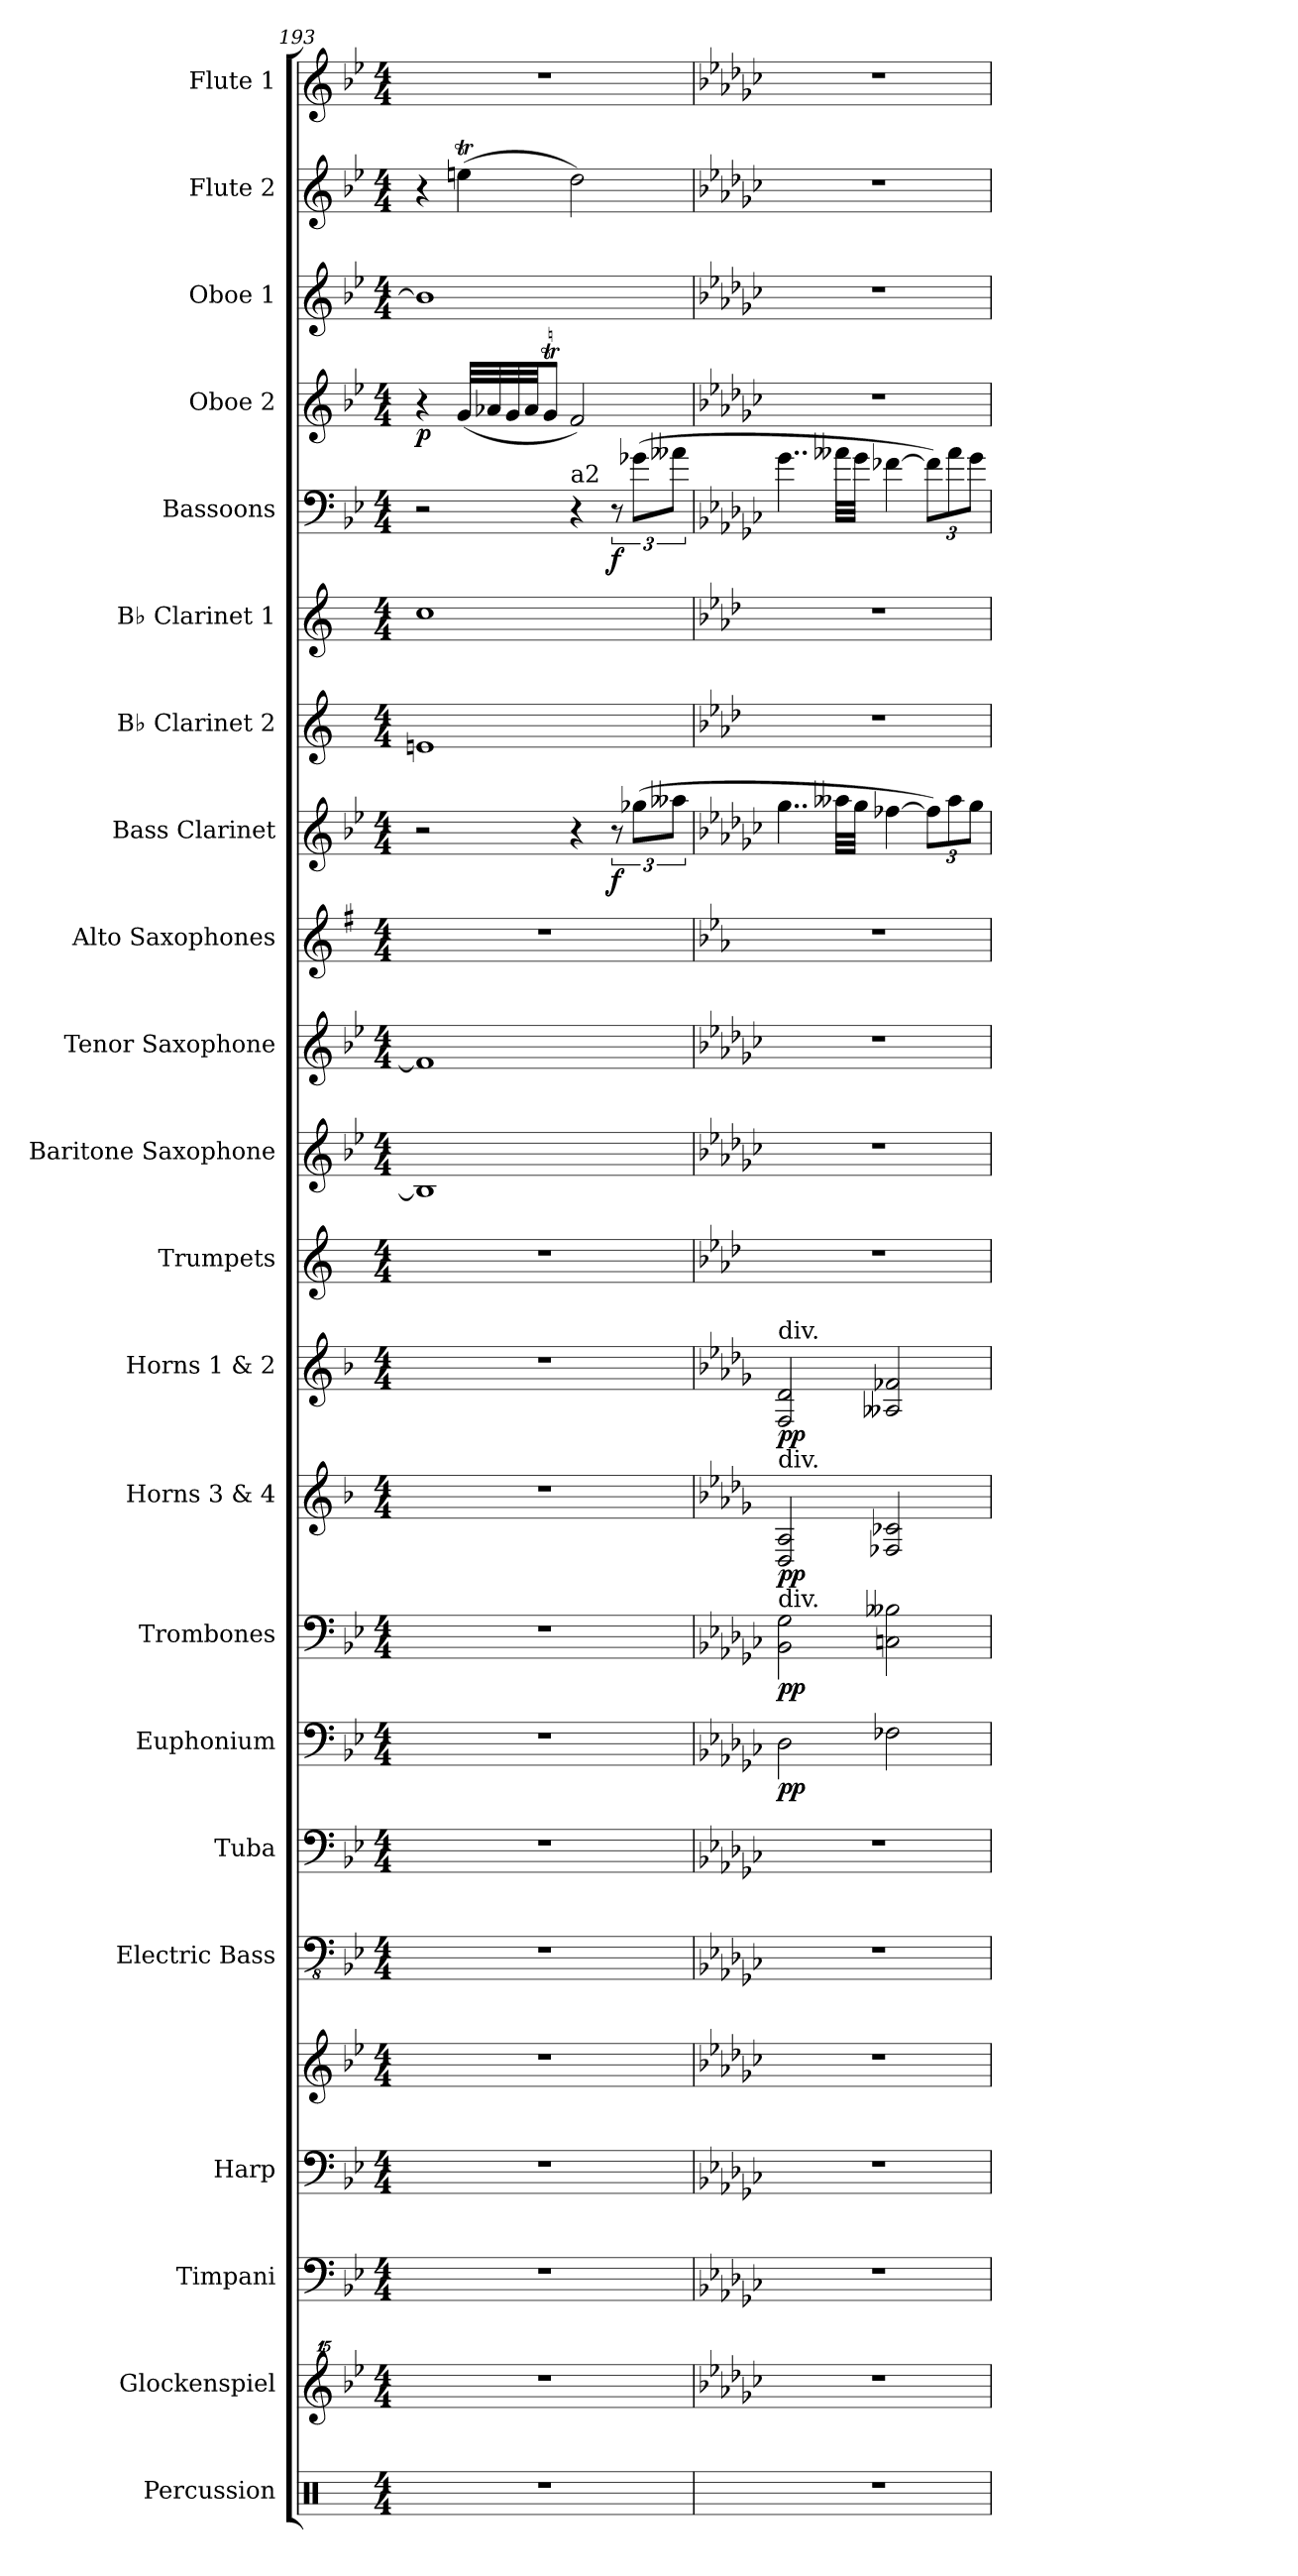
**kern	**kern	**kern	**kern	**kern	**kern	**kern	**kern	**dynam	**kern	**dynam	**kern	**dynam	**kern	**dynam	**kern	**kern	**kern	**kern	**kern	**dynam	**kern	**kern	**kern	**dynam	**kern	**dynam	**kern	**kern	**kern
*part22	*part21	*part20	*part19	*part19	*part18	*part17	*part16	*part16	*part15	*part15	*part14	*part14	*part13	*part13	*part12	*part11	*part10	*part9	*part8	*part8	*part7	*part6	*part5	*part5	*part4	*part4	*part3	*part2	*part1
*staff23	*staff22	*staff21	*staff20	*staff19	*staff18	*staff17	*staff16	*staff16	*staff15	*staff15	*staff14	*staff14	*staff13	*staff13	*staff12	*staff11	*staff10	*staff9	*staff8	*staff8	*staff7	*staff6	*staff5	*staff5	*staff4	*staff4	*staff3	*staff2	*staff1
*I"Percussion	*I"Glockenspiel	*I"Timpani	*I"Harp	*	*I"Electric Bass	*I"Tuba	*I"Euphonium	*	*I"Trombones	*	*I"Horns 3 &amp; 4	*	*I"Horns 1 &amp; 2	*	*I"Trumpets	*I"Baritone Saxophone	*I"Tenor Saxophone	*I"Alto Saxophones	*I"Bass Clarinet	*	*I"B♭ Clarinet 2	*I"B♭ Clarinet 1	*I"Bassoons	*	*I"Oboe 2	*	*I"Oboe 1	*I"Flute 2	*I"Flute 1
*I'Perc.	*I'Glk.	*I'Timp.	*I'Hrp.	*	*I'El. B.	*I'Tba.	*I'Euph.	*	*I'Tbns.	*	*I'Hns. 3/4	*	*I'Hns. 1/2	*	*I'Tpts.	*I'Bar. Sax.	*I'T. Sax.	*I'A. Saxes.	*I'B. Cl.	*	*I'B♭ Cl. 2	*I'B♭ Cl. 1	*I'Bsns.	*	*I'Ob. 2	*	*I'Ob. 1	*I'Fl. 2	*I'Fl. 1
*clefX	*clefG^^2	*clefF4	*clefF4	*clefG2	*clefFv4	*clefF4	*clefF4	*	*clefF4	*	*clefG2	*	*clefG2	*	*clefG2	*clefG2	*clefG2	*clefG2	*clefG2	*	*clefG2	*clefG2	*clefF4	*	*clefG2	*	*clefG2	*clefG2	*clefG2
*	*	*	*	*	*	*	*	*	*	*	*ITrd4c7	*	*ITrd4c7	*	*ITrd1c2	*ITrd12c21	*ITrd8c14	*ITrd5c9	*ITrd8c14	*	*ITrd1c2	*ITrd1c2	*	*	*	*	*	*	*
*k[]	*k[b-e-]	*k[b-e-]	*k[b-e-]	*k[b-e-]	*k[b-e-]	*k[b-e-]	*k[b-e-]	*	*k[b-e-]	*	*k[b-e-]	*	*k[b-e-]	*	*k[b-e-]	*k[b-e-]	*k[b-e-]	*k[b-e-]	*k[b-e-]	*	*k[b-e-]	*k[b-e-]	*k[b-e-]	*	*k[b-e-]	*	*k[b-e-]	*k[b-e-]	*k[b-e-]
*M4/4	*M4/4	*M4/4	*M4/4	*M4/4	*M4/4	*M4/4	*M4/4	*	*M4/4	*	*M4/4	*	*M4/4	*	*M4/4	*M4/4	*M4/4	*M4/4	*M4/4	*	*M4/4	*M4/4	*M4/4	*	*M4/4	*	*M4/4	*M4/4	*M4/4
=193	=193	=193	=193	=193	=193	=193	=193	=193	=193	=193	=193	=193	=193	=193	=193	=193	=193	=193	=193	=193	=193	=193	=193	=193	=193	=193	=193	=193	=193
!	!	!	!	!	!	!	!	!	!	!	!	!	!	!	!	!	!	!	!	!	!	!	!	!	!	!LO:DY:b	!	!	!
1r	1r	1r	1r	1r	1r	1r	1r	.	1r	.	1r	.	1r	.	1r	1BB-]	1F]	1r	2r	.	1dn	1b-	2r	.	4r	p	1b-]	4r	1r
.	.	.	.	.	.	.	.	.	.	.	.	.	.	.	.	.	.	.	.	.	.	.	.	.	(32g/LLL	.	.	(4eent\	.
.	.	.	.	.	.	.	.	.	.	.	.	.	.	.	.	.	.	.	.	.	.	.	.	.	32a-X/	.	.	.	.
.	.	.	.	.	.	.	.	.	.	.	.	.	.	.	.	.	.	.	.	.	.	.	.	.	32g/	.	.	.	.
.	.	.	.	.	.	.	.	.	.	.	.	.	.	.	.	.	.	.	.	.	.	.	.	.	32a-/JJ	.	.	.	.
.	.	.	.	.	.	.	.	.	.	.	.	.	.	.	.	.	.	.	.	.	.	.	.	.	8gT/J	.	.	.	.
!	!	!	!	!	!	!	!	!	!	!	!	!	!	!	!	!	!	!	!	!	!	!	!LO:TX:a:t=a2	!	!	!	!	!	!
.	.	.	.	.	.	.	.	.	.	.	.	.	.	.	.	.	.	.	4r	.	.	.	4r	.	2f/)	.	.	2dd\)	.
!	!	!	!	!	!	!	!	!	!	!	!	!	!	!	!	!	!	!	!	!LO:DY:b	!	!	!	!LO:DY:b	!	!	!	!	!
.	.	.	.	.	.	.	.	.	.	.	.	.	.	.	.	.	.	.	12r	f	.	.	12r	f	.	.	.	.	.
.	.	.	.	.	.	.	.	.	.	.	.	.	.	.	.	.	.	.	(12g-X\L	.	.	.	(12g-X\L	.	.	.	.	.	.
.	.	.	.	.	.	.	.	.	.	.	.	.	.	.	.	.	.	.	12a--X\J	.	.	.	12a--X\J	.	.	.	.	.	.
=194	=194	=194	=194	=194	=194	=194	=194	=194	=194	=194	=194	=194	=194	=194	=194	=194	=194	=194	=194	=194	=194	=194	=194	=194	=194	=194	=194	=194	=194
*	*k[b-e-a-d-g-c-]	*k[b-e-a-d-g-c-]	*k[b-e-a-d-g-c-]	*k[b-e-a-d-g-c-]	*k[b-e-a-d-g-c-]	*k[b-e-a-d-g-c-]	*k[b-e-a-d-g-c-]	*	*k[b-e-a-d-g-c-]	*	*k[b-e-a-d-g-c-]	*	*k[b-e-a-d-g-c-]	*	*k[b-e-a-d-g-c-]	*k[b-e-a-d-g-c-]	*k[b-e-a-d-g-c-]	*k[b-e-a-d-g-c-]	*k[b-e-a-d-g-c-]	*	*k[b-e-a-d-g-c-]	*k[b-e-a-d-g-c-]	*k[b-e-a-d-g-c-]	*	*k[b-e-a-d-g-c-]	*	*k[b-e-a-d-g-c-]	*k[b-e-a-d-g-c-]	*k[b-e-a-d-g-c-]
!	!	!	!	!	!	!	!	!	!	!	!	!	!LO:TX:a:t=div.	!	!	!	!	!	!	!	!	!	!	!	!	!	!	!	!
!	!	!	!	!	!	!	!	!	!	!	!LO:TX:a:t=div.	!	!	!	!	!	!	!	!	!	!	!	!	!	!	!	!	!	!
!	!	!	!	!	!	!	!	!	!LO:TX:a:t=div.	!	!	!	!	!	!	!	!	!	!	!	!	!	!	!	!	!	!	!	!
!	!	!	!	!	!	!	!	!LO:DY:b	!	!LO:DY:b	!	!LO:DY:b	!	!LO:DY:b	!	!	!	!	!	!	!	!	!	!	!	!	!	!	!
1r	1r	1r	1r	1r	1r	1r	2D-\	pp	2BB-\ 2G-\	pp	2GG-/ 2D-/	pp	2BB-/ 2G-/	pp	1r	1r	1r	1r	4..g-\	.	1r	1r	4..g-\	.	1r	.	1r	1r	1r
.	.	.	.	.	.	.	.	.	.	.	.	.	.	.	.	.	.	.	32a--X\LLL	.	.	.	32a--X\LLL	.	.	.	.	.	.
.	.	.	.	.	.	.	.	.	.	.	.	.	.	.	.	.	.	.	32g-\JJJ	.	.	.	32g-\JJJ	.	.	.	.	.	.
.	.	.	.	.	.	.	2F-X\	.	2Cn\ 2B--X\	.	2BB--X/ 2F-X/	.	2D--X/ 2B--X/	.	.	.	.	.	[4f-X\	.	.	.	[4f-X\	.	.	.	.	.	.
*	*	*	*	*	*	*	*	*	*	*	*	*	*	*	*	*	*	*	*Xbrackettup	*	*	*	*Xbrackettup	*	*	*	*	*	*
.	.	.	.	.	.	.	.	.	.	.	.	.	.	.	.	.	.	.	12f-\L])	.	.	.	12f-\L])	.	.	.	.	.	.
.	.	.	.	.	.	.	.	.	.	.	.	.	.	.	.	.	.	.	12a--\	.	.	.	12a--\	.	.	.	.	.	.
.	.	.	.	.	.	.	.	.	.	.	.	.	.	.	.	.	.	.	12g-\J	.	.	.	12g-\J	.	.	.	.	.	.
=	=	=	=	=	=	=	=	=	=	=	=	=	=	=	=	=	=	=	=	=	=	=	=	=	=	=	=	=	=
*-	*-	*-	*-	*-	*-	*-	*-	*-	*-	*-	*-	*-	*-	*-	*-	*-	*-	*-	*-	*-	*-	*-	*-	*-	*-	*-	*-	*-	*-
